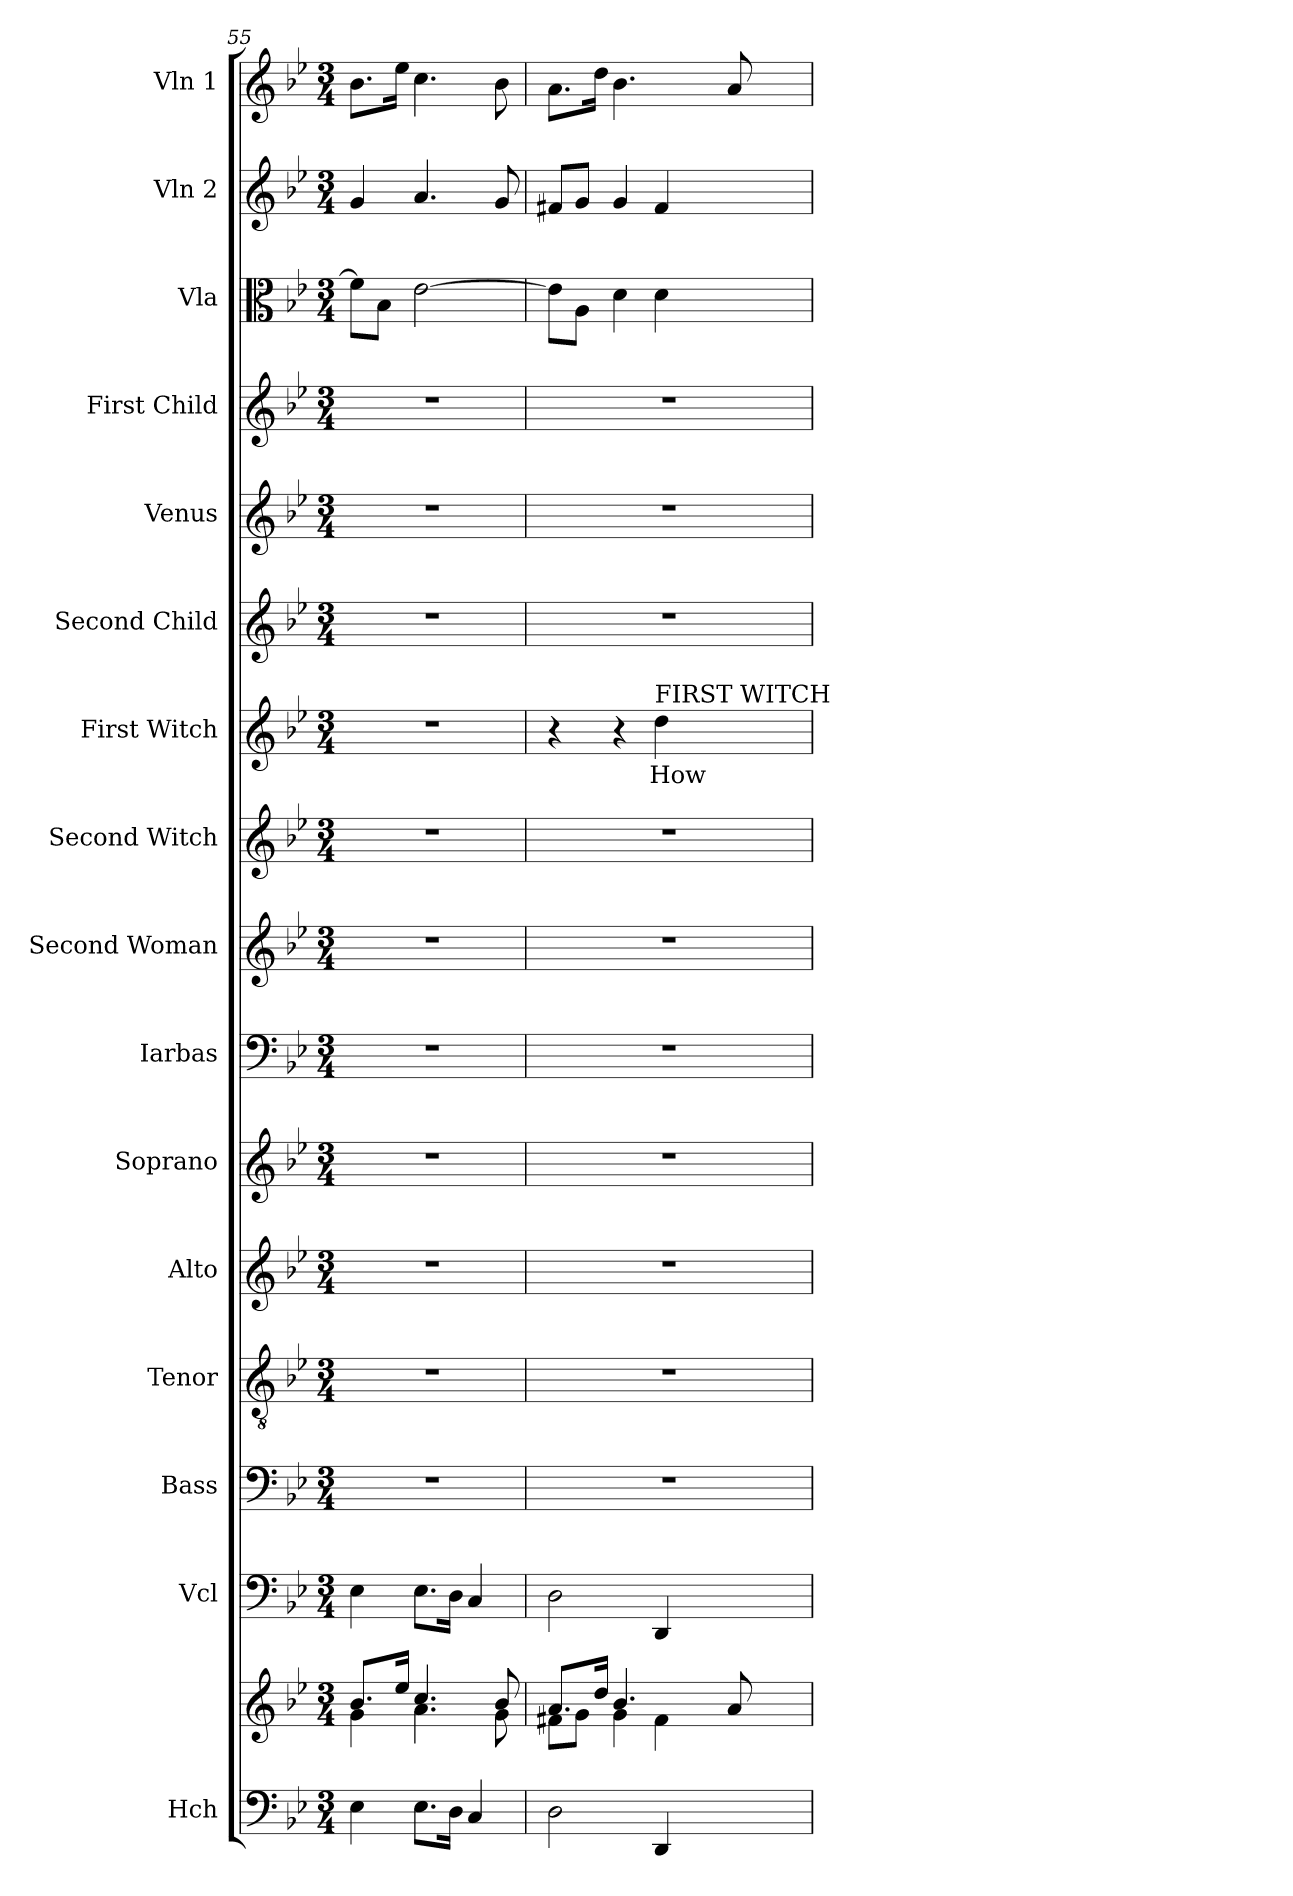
**kern	**kern	**kern	**kern	**kern	**kern	**kern	**kern	**kern	**kern	**kern	**text	**kern	**kern	**kern	**kern	**kern	**kern
*part16	*part16	*part15	*part14	*part13	*part12	*part11	*part10	*part9	*part8	*part7	*part7	*part6	*part5	*part4	*part3	*part2	*part1
*staff17	*staff16	*staff15	*staff14	*staff13	*staff12	*staff11	*staff10	*staff9	*staff8	*staff7	*staff7	*staff6	*staff5	*staff4	*staff3	*staff2	*staff1
*I"Hch	*	*I"Vcl	*I"Bass	*I"Tenor	*I"Alto	*I"Soprano	*I"Iarbas	*I"Second Woman	*I"Second Witch	*I"First Witch	*	*I"Second Child	*I"Venus	*I"First Child	*I"Vla	*I"Vln 2	*I"Vln 1
*I'Hch.	*	*I'Vc.	*I'B.	*I'T.	*I'A.	*I'S.	*I'I.	*I'2W	*I'W2.	*I'W1	*	*I'C2.	*I'V.	*I'C1	*I'Vla.	*I'Vln.	*I'Vln.
*clefF4	*clefG2	*clefF4	*clefF4	*clefGv2	*clefG2	*clefG2	*clefF4	*clefG2	*clefG2	*clefG2	*	*clefG2	*clefG2	*clefG2	*clefC3	*clefG2	*clefG2
*k[b-e-]	*k[b-e-]	*k[b-e-]	*k[b-e-]	*k[b-e-]	*k[b-e-]	*k[b-e-]	*k[b-e-]	*k[b-e-]	*k[b-e-]	*k[b-e-]	*	*k[b-e-]	*k[b-e-]	*k[b-e-]	*k[b-e-]	*k[b-e-]	*k[b-e-]
*M3/4	*M3/4	*M3/4	*M3/4	*M3/4	*M3/4	*M3/4	*M3/4	*M3/4	*M3/4	*M3/4	*	*M3/4	*M3/4	*M3/4	*M3/4	*M3/4	*M3/4
=55	=55	=55	=55	=55	=55	=55	=55	=55	=55	=55	=55	=55	=55	=55	=55	=55	=55
*	*^	*	*	*	*	*	*	*	*	*	*	*	*	*	*	*	*
4E-\	8.b-/L	4g\	4E-\	2.r	2.r	2.r	2.r	2.r	2.r	2.r	2.r	.	2.r	2.r	2.r	8f\L]	4g/	8.b-\L
.	.	.	.	.	.	.	.	.	.	.	.	.	.	.	.	8B-\J	.	.
.	16ee-/Jk	.	.	.	.	.	.	.	.	.	.	.	.	.	.	.	.	16ee-\Jk
8.E-\L	4.cc/	4.a\	8.E-\L	.	.	.	.	.	.	.	.	.	.	.	.	[2e-\	4.a/	4.cc\
16D\Jk	.	.	16D\Jk	.	.	.	.	.	.	.	.	.	.	.	.	.	.	.
4C/	.	.	4C/	.	.	.	.	.	.	.	.	.	.	.	.	.	.	.
.	8b-/	8g\	.	.	.	.	.	.	.	.	.	.	.	.	.	.	8g/	8b-\
=56	=56	=56	=56	=56	=56	=56	=56	=56	=56	=56	=56	=56	=56	=56	=56	=56	=56	=56
2D\	8.a/L	8f#X\L	2D\	2.r	2.r	2.r	2.r	2.r	2.r	2.r	4r	.	2.r	2.r	2.r	8e-\L]	8f#X/L	8.a\L
.	.	8g\J	.	.	.	.	.	.	.	.	.	.	.	.	.	8A\J	8g/J	.
.	16dd/Jk	.	.	.	.	.	.	.	.	.	.	.	.	.	.	.	.	16dd\Jk
.	4.b-/	4g\	.	.	.	.	.	.	.	.	4r	.	.	.	.	4d\	4g/	4.b-\
!	!	!	!	!	!	!	!	!	!	!	!LO:TX:a:t=FIRST WITCH	!	!	!	!	!	!	!
!	!	!	!	!	!	!	!	!	!	!	!	!LO:LY:b	!	!	!	!	!	!
4DD/	.	4f#\	4DD/	.	.	.	.	.	.	.	4dd\	How	.	.	.	4d\	4f#/	.
.	8a/	.	.	.	.	.	.	.	.	.	.	.	.	.	.	.	.	8a/
*	*v	*v	*	*	*	*	*	*	*	*	*	*	*	*	*	*	*	*
=	=	=	=	=	=	=	=	=	=	=	=	=	=	=	=	=	=
*-	*-	*-	*-	*-	*-	*-	*-	*-	*-	*-	*-	*-	*-	*-	*-	*-	*-
